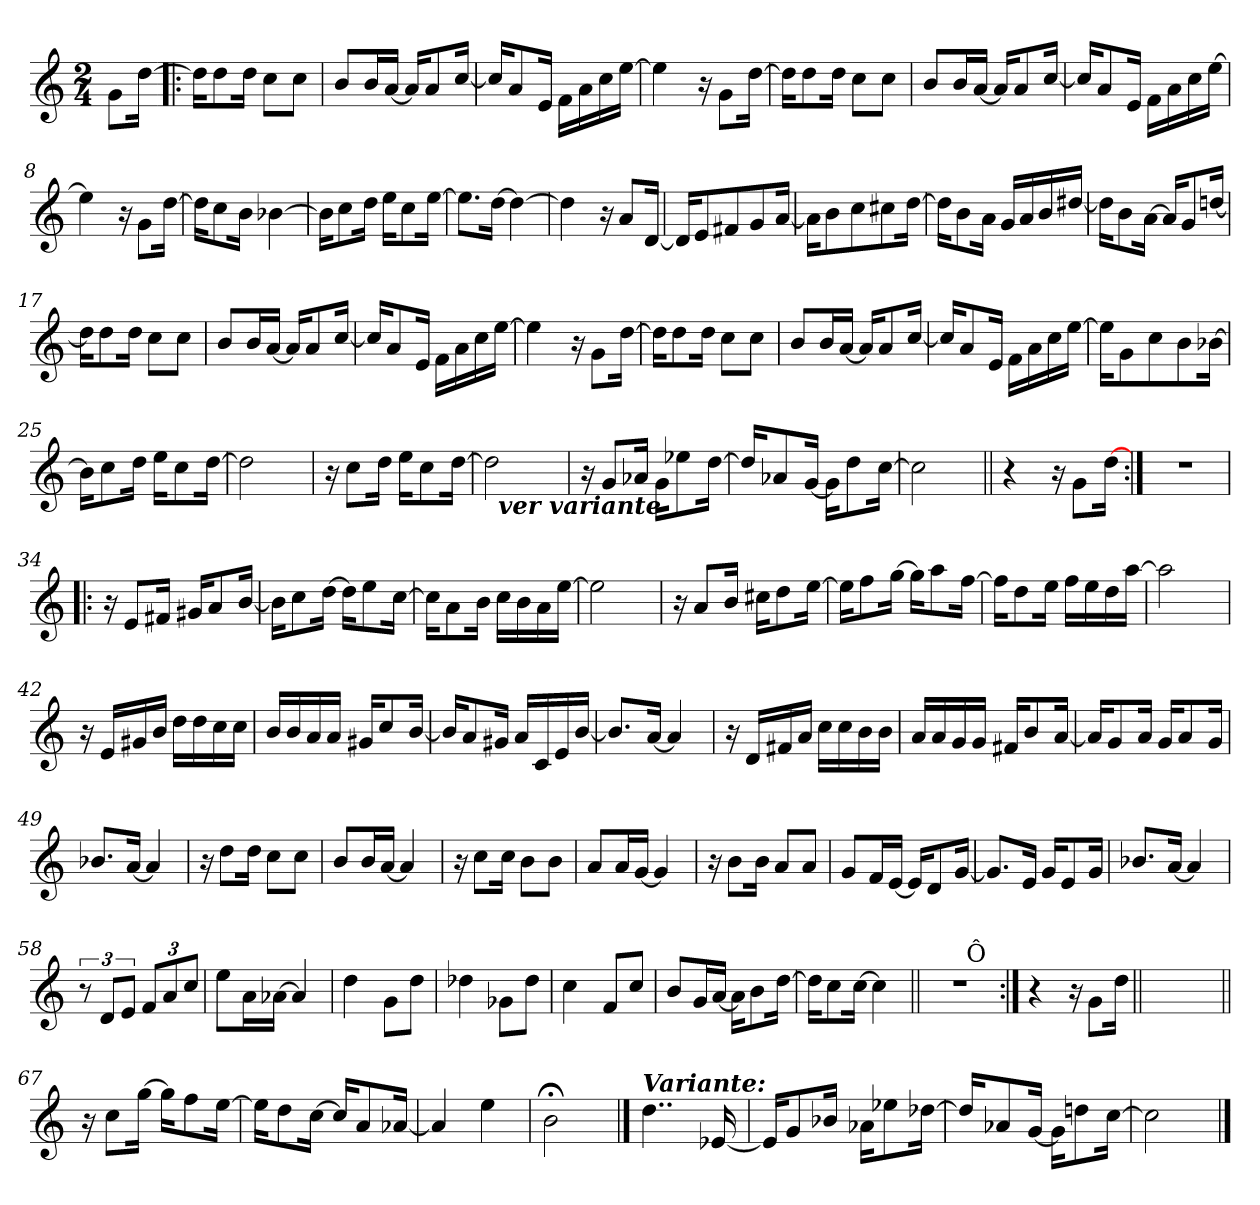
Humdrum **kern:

**kern
*part1
*staff1
*clefG2
*k[]
*C:
*M2/4
=
8g\L
[16dd\Jk
=1!|:
16dd\KL]
8dd\
16dd\Jk
8cc\L
8cc\J
=2
8b/L
16b/L
[16a/JJ
16a/KL]
8a/
[16cc/Jk
=3
16cc/KL]
8a/
16e/Jk
16f\LL
16a\
16cc\
[16ee\JJ
=4
4ee\]
16r
8g\L
[16dd\Jk
!!LO:LB:g=z
=5
16dd\KL]
8dd\
16dd\Jk
8cc\L
8cc\J
=6
8b/L
16b/L
[16a/JJ
16a/KL]
8a/
[16cc/Jk
=7
16cc/KL]
8a/
16e/Jk
16f\LL
16a\
16cc\
[16ee\JJ
=8
4ee\]
16r
8g\L
[16dd\Jk
=9
16dd\KL]
8cc\
16b\Jk
[4b-X\
!!LO:LB:g=z
=10
16b-\KL]
8cc\
16dd\Jk
16ee\KL
8cc\
[16ee\Jk
=11
8.ee\L]
[16dd\Jk
4dd\_
=12
4dd\]
16r
8a/L
[16d/Jk
=13
16d/KL]
8e/
8f#X/
8g/
[16a/Jk
=14
16a\KL]
8b\
8cc\
8cc#X\
[16dd\Jk
!!LO:LB:g=z
=15
16dd\KL]
8b\
16a\Jk
16g/LL
16a/
16b/
[16dd#X/JJ
=16
16dd#\KL]
8b\
[16a\Jk
16a/KL]
8g/
[16ddn/Jk
=17
16dd\KL]
8dd\
16dd\Jk
8cc\L
8cc\J
=18
8b/L
16b/L
[16a/JJ
16a/KL]
8a/
[16cc/Jk
=19
16cc/KL]
8a/
16e/Jk
16f\LL
16a\
16cc\
[16ee\JJ
!!LO:LB:g=z
=20
4ee\]
16r
8g\L
[16dd\Jk
=21
16dd\KL]
8dd\
16dd\Jk
8cc\L
8cc\J
=22
8b/L
16b/L
[16a/JJ
16a/KL]
8a/
[16cc/Jk
=23
16cc/KL]
8a/
16e/Jk
16f\LL
16a\
16cc\
[16ee\JJ
=24
16ee\KL]
8g\
8cc\
8b\
[16b-X\Jk
!!LO:LB:g=z
=25
16b-\KL]
8cc\
16dd\Jk
16ee\KL
8cc\
[16dd\Jk
=26
2dd\]
=27
16r
8cc\L
16dd\Jk
16ee\KL
8cc\
[16dd\Jk
=28
*^
2dd\]	32ryy
!	!LO:TX:b:Bi:t=ver variante
.	4...ryy
*v	*v
=29
16r
8g/L
16a-X/Jk
16g\KL
8ee-X\
[16dd\Jk
!!LO:LB:g=z
=30
16dd/KL]
8a-X/
[16g/Jk
16g\KL]
8dd\
[16cc\Jk
=31
2cc\]
=32||
4r
16r
8g\L
[16dd\Jk
=33:|!
!LO:N:vis=1
2r
=34!|:
16ra
8e/L
16f#X/Jk
16g#X/KL
8a/
[16b/Jk
!!LO:LB:g=z
=35
16b\KL]
8cc\
[16dd\Jk
16dd\KL]
8ee\
[16cc\Jk
=36
16cc\KL]
8a\
16b\Jk
16cc\LL
16b\
16a\
[16ee\JJ
=37
2ee\]
=38
16r
8a/L
16b/Jk
16cc#X\KL
8dd\
[16ee\Jk
=39
16ee\KL]
8ff\
[16gg\Jk
16gg\KL]
8aa\
[16ff\Jk
!!LO:LB:g=z
=40
16ff\KL]
8dd\
16ee\Jk
16ff\LL
16ee\
16dd\
[16aa\JJ
=41
2aa\]
=42
16r
16e/LL
16g#X/
16b/JJ
16dd\LL
16dd\
16cc\
16cc\JJ
=43
16b/LL
16b/
16a/
16a/JJ
16g#X/KL
8cc/
[16b/Jk
=44
16b/KL]
8a/
16g#X/Jk
16a/LL
16c/
16e/
[16b/JJ
!!LO:PB:g=z
=45
8.b/L]
[16a/Jk
4a/]
=46
16r
16d/LL
16f#X/
16a/JJ
16cc\LL
16cc\
16b\
16b\JJ
=47
16a/LL
16a/
16g/
16g/JJ
16f#X/KL
8b/
[16a/Jk
=48
16a/KL]
8g/
16a/Jk
16g/KL
8a/
16g/Jk
=49
8.b-X/L
[16a/Jk
4a/]
!!LO:LB:g=z
=50
16r
8dd\L
16dd\Jk
8cc\L
8cc\J
=51
8b/L
16b/L
[16a/JJ
4a/]
=52
16r
8cc\L
16cc\Jk
8b\L
8b\J
=53
8a/L
16a/L
[16g/JJ
4g/]
=54
16r
8b\L
16b\Jk
8a/L
8a/J
!!LO:LB:g=z
=55
8g/L
16f/L
[16e/JJ
16e/KL]
8d/
[16g/Jk
=56
8.g/L]
16e/Jk
16g/KL
8e/
16g/Jk
=57
8.b-X/L
[16a/Jk
4a/]
=58
12r
12d/L
12e/J
12f/L
12a/
12cc/J
=59
8ee\L
16a\L
[16a-X\JJ
4a-/]
!!LO:LB:g=z
=60
4dd\
8g\L
8dd\J
=61
4dd-X\
8g-X\L
8dd-\J
=62
4cc\
8f/L
8cc/J
=63
8b/L
16g/L
[16a/JJ
16a\KL]
8b\
[16dd\Jk
=64
16dd\KL]
8cc\
[16cc\Jk
4cc\]
!!LO:LB:g=z
=65||
!LO:N:vis=1
*^
2r	4ryy
!	!LO:TX:a:t=Ô
.	4ryy
*v	*v
=66:|!
4r
16r
8g\L
16dd\Jk
=66X1||
*stria0
2ryy
!!LO:LB:g=z
=67||
*stria5
16r
8cc\L
[16gg\Jk
16gg\KL]
8ff\
[16ee\Jk
=68
16ee\KL]
8dd\
[16cc\Jk
16cc/KL]
8a/
[16a-X/Jk
=69
4a-/]
4ee\
=70
2b;<\
!!LO:LB:g=z
==71
!LO:TX:a:Bi:t=Variante&colon;
4..dd\
[16e-X/
=72
16e-/KL]
8g/
16b-X/Jk
16a-X\KL
8ee-X\
[16dd-X\Jk
=73
16dd-/KL]
8a-X/
[16g/Jk
16g\KL]
8ddn\
[16cc\Jk
=74
2cc\]
==
*-
